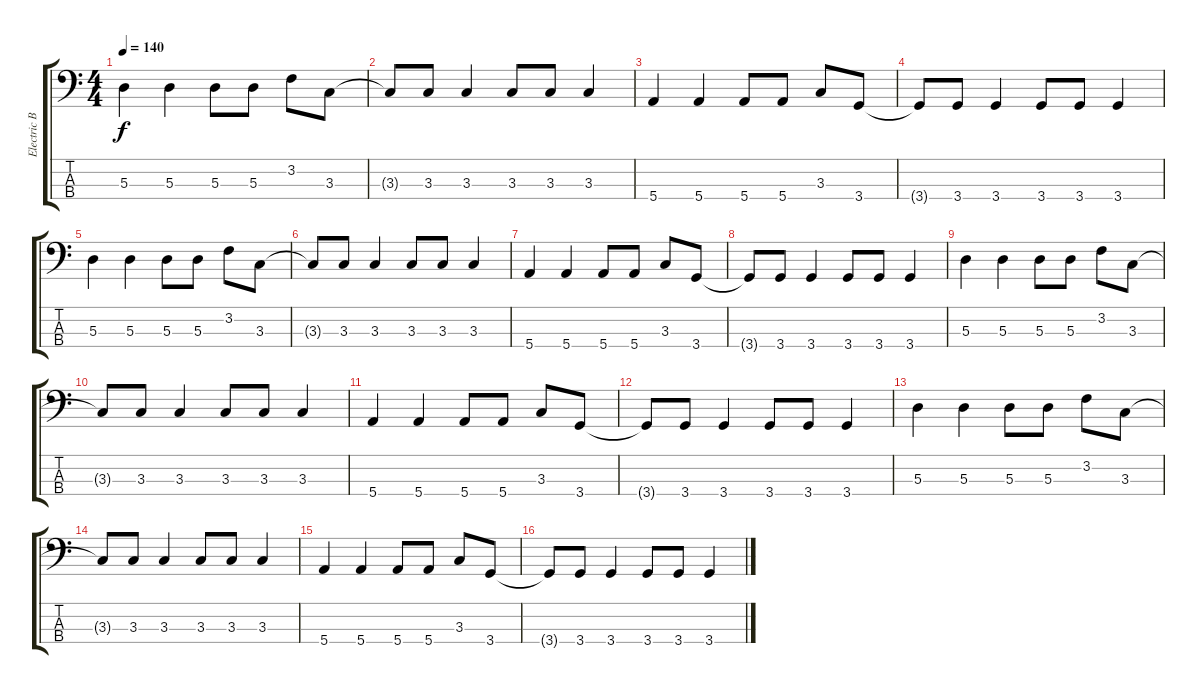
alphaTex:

\track ("Electric Bass (Greg K)" "Electric B") {instrument acousticguitarnylon}
\staff {score tabs}
\tuning (G2 D2 A1 E1) {hide}
\ts (4 4)
\tempo 140
\clef f4
\ks c
5.3.4{dy f} 5.3.4 5.3.8 5.3.8 3.2.8 3.3.8 |
3.3{t}.8 3.3.8 3.3.4 3.3.8 3.3.8 3.3.4 |
5.4.4 5.4.4 5.4.8 5.4.8 3.3.8 3.4.8 |
3.4{t}.8 3.4.8 3.4.4 3.4.8 3.4.8 3.4.4 |
5.3.4 5.3.4 5.3.8 5.3.8 3.2.8 3.3.8 |
3.3{t}.8 3.3.8 3.3.4 3.3.8 3.3.8 3.3.4 |
5.4.4 5.4.4 5.4.8 5.4.8 3.3.8 3.4.8 |
3.4{t}.8 3.4.8 3.4.4 3.4.8 3.4.8 3.4.4 |
5.3.4 5.3.4 5.3.8 5.3.8 3.2.8 3.3.8 |
3.3{t}.8 3.3.8 3.3.4 3.3.8 3.3.8 3.3.4 |
5.4.4 5.4.4 5.4.8 5.4.8 3.3.8 3.4.8 |
3.4{t}.8 3.4.8 3.4.4 3.4.8 3.4.8 3.4.4 |
5.3.4 5.3.4 5.3.8 5.3.8 3.2.8 3.3.8 |
3.3{t}.8 3.3.8 3.3.4 3.3.8 3.3.8 3.3.4 |
5.4.4 5.4.4 5.4.8 5.4.8 3.3.8 3.4.8 |
3.4{t}.8 3.4.8 3.4.4 3.4.8 3.4.8 3.4.4
